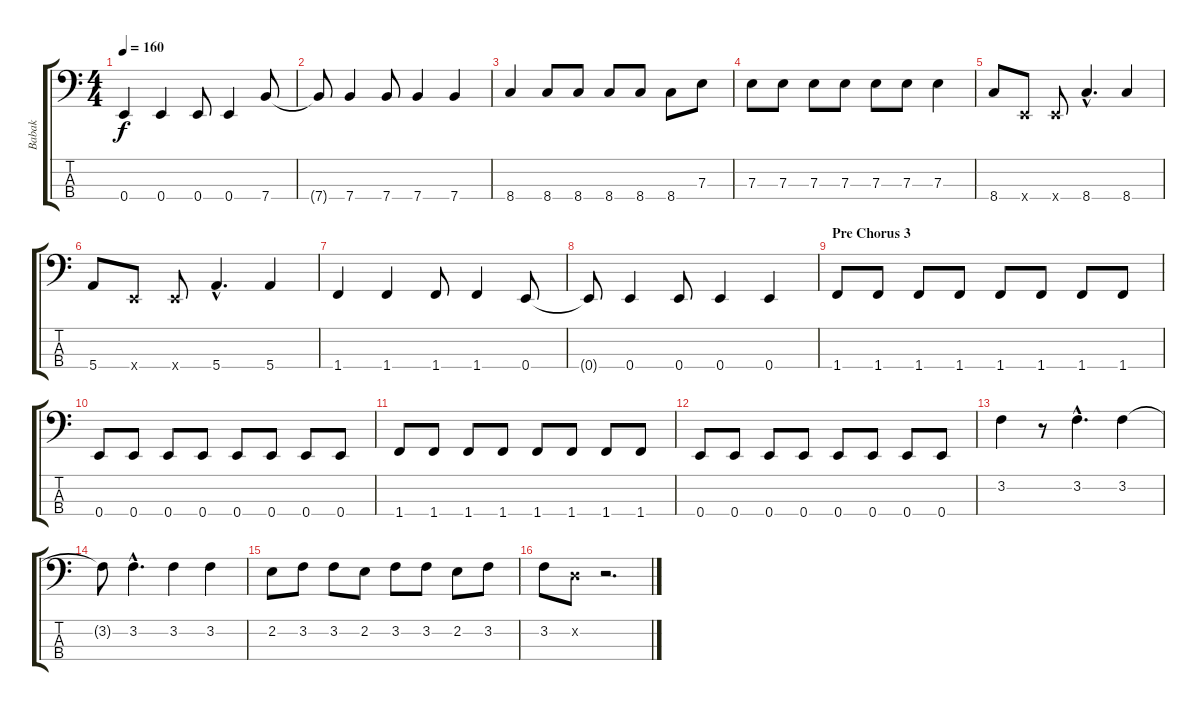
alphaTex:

\track ("Babak" "Babak") {instrument electricbassfinger}
\staff {score tabs}
\tuning (G2 D2 A1 E1) {hide}
\ts (4 4)
\tempo 160
\clef f4
\ks c
0.4.4{dy f} 0.4.4 0.4.8 0.4.4 7.4.8 |
7.4{t}.8 7.4.4 7.4.8 7.4.4 7.4.4 |
8.4.4 8.4.8 8.4.8 8.4.8 8.4.8 8.4.8 7.3.8 |
7.3.8 7.3.8 7.3.8 7.3.8 7.3.8 7.3.8 7.3.4 |
8.4.8 0.4{x}.8 0.4{x}.8 8.4{hac}.4{d} 8.4.4 |
5.4.8 0.4{x}.8 0.4{x}.8 5.4{hac}.4{d} 5.4.4 |
1.4.4 1.4.4 1.4.8 1.4.4 0.4.8 |
0.4{t}.8 0.4.4 0.4.8 0.4.4 0.4.4 |
\section ("" "Pre Chorus 3")
1.4.8 1.4.8 1.4.8 1.4.8 1.4.8 1.4.8 1.4.8 1.4.8 |
0.4.8 0.4.8 0.4.8 0.4.8 0.4.8 0.4.8 0.4.8 0.4.8 |
1.4.8 1.4.8 1.4.8 1.4.8 1.4.8 1.4.8 1.4.8 1.4.8 |
0.4.8 0.4.8 0.4.8 0.4.8 0.4.8 0.4.8 0.4.8 0.4.8 |
3.2.4 r.8 3.2{hac}.4{d} 3.2.4 |
3.2{t}.8 3.2{hac}.4{d} 3.2.4 3.2.4 |
2.2.8 3.2.8 3.2.8 2.2.8 3.2.8 3.2.8 2.2.8 3.2.8 |
3.2.8 0.2{x}.8 r.2{d}
